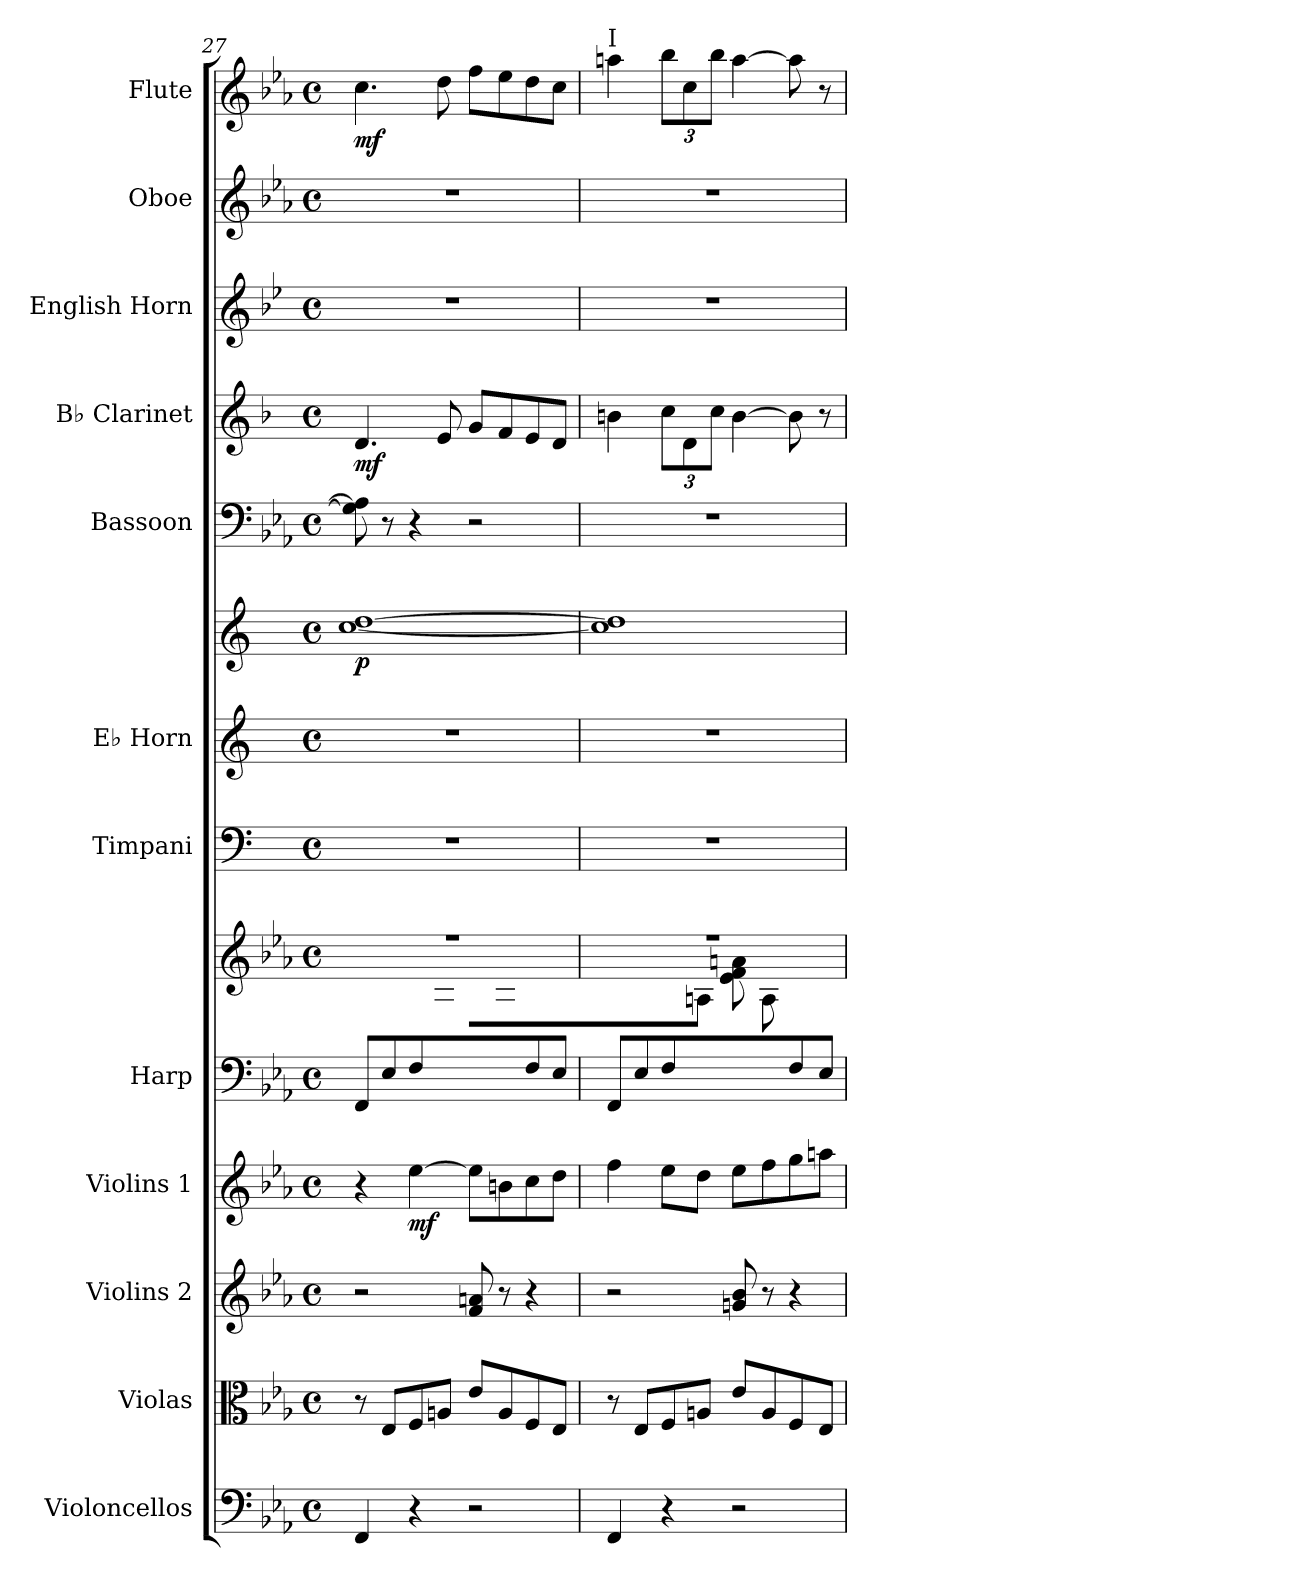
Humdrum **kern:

**kern	**kern	**kern	**kern	**dynam	**kern	**kern	**kern	**kern	**kern	**dynam	**kern	**kern	**dynam	**kern	**kern	**kern	**dynam
*part12	*part11	*part10	*part9	*part9	*part8	*part8	*part7	*part6	*part6	*part6	*part5	*part4	*part4	*part3	*part2	*part1	*part1
*staff14	*staff13	*staff12	*staff11	*staff11	*staff10	*staff9	*staff8	*staff7	*staff6	*staff6/7	*staff5	*staff4	*staff4	*staff3	*staff2	*staff1	*staff1
*I"Violoncellos	*I"Violas	*I"Violins 2	*I"Violins 1	*	*I"Harp	*	*I"Timpani	*I"E♭ Horn	*	*	*I"Bassoon	*I"B♭ Clarinet	*	*I"English Horn	*I"Oboe	*I"Flute	*
*I'Vlcs.	*I'Vlas.	*I'Vlns. 2	*I'Vlns. 1	*	*I'Hrp.	*	*I'Timp.	*I'E♭ Hn.	*	*	*I'Bsn.	*I'B♭ Cl.	*	*I'E. Hn.	*I'Ob.	*I'Fl.	*
*clefF4	*clefC3	*clefG2	*clefG2	*	*clefF4	*clefG2	*clefF4	*clefG2	*clefG2	*	*clefF4	*clefG2	*	*clefG2	*clefG2	*clefG2	*
*	*	*	*	*	*	*	*	*ITrd5c9	*ITrd5c9	*	*	*ITrd1c2	*	*ITrd4c7	*	*	*
*k[b-e-a-]	*k[b-e-a-]	*k[b-e-a-]	*k[b-e-a-]	*	*k[b-e-a-]	*k[b-e-a-]	*k[]	*k[b-e-a-]	*k[b-e-a-]	*	*k[b-e-a-]	*k[b-e-a-]	*	*k[b-e-a-]	*k[b-e-a-]	*k[b-e-a-]	*
*E-:	*E-:	*E-:	*E-:	*	*E-:	*E-:	*C:	*E-:	*E-:	*	*E-:	*E-:	*	*E-:	*E-:	*E-:	*
*M4/4	*M4/4	*M4/4	*M4/4	*	*M4/4	*M4/4	*M4/4	*M4/4	*M4/4	*	*M4/4	*M4/4	*	*M4/4	*M4/4	*M4/4	*
*met(c)	*met(c)	*met(c)	*met(c)	*	*met(c)	*met(c)	*met(c)	*met(c)	*met(c)	*	*met(c)	*met(c)	*	*met(c)	*met(c)	*met(c)	*
=27	=27	=27	=27	=27	=27	=27	=27	=27	=27	=27	=27	=27	=27	=27	=27	=27	=27
*	*	*	*	*	*	*^	*	*	*	*	*	*	*	*	*	*	*
!	!	!	!	!	!	!	!	!	!	!	!LO:DY:b	!	!	!LO:DY:b	!	!	!	!LO:DY:b
4FF/	8r	2r	4r	.	8FF/L	1r	4.ryy	1r	1r	[1e- [1f	p	8G-\] 8A-\]	4.c/	mf	1r	1r	4.cc\	mf
.	8E-/L	.	.	.	8E-/	.	.	.	.	.	.	8r	.	.	.	.	.	.
!	!	!	!	!LO:DY:b	!	!	!	!	!	!	!	!	!	!	!	!	!	!
4r	8F/	.	[4ee-\	mf	8F/	.	.	.	.	.	.	4r	.	.	.	.	.	.
.	8An/J	.	.	.	4.ryy	.	8An\J	.	.	.	.	.	8d/	.	.	.	8dd\	.
2r	8e-/L	8f/ 8an/	8ee-\L]	.	.	.	8e-\ 8f\ 8an\L	.	.	.	.	2r	8f/L	.	.	.	8ff\L	.
.	8A/	8r	8bn\	.	.	.	8A\	.	.	.	.	.	8e-/	.	.	.	8ee-\	.
.	8F/	4r	8cc\	.	8F/	.	4ryy	.	.	.	.	.	8d/	.	.	.	8dd\	.
.	8E-/J	.	8dd\J	.	8E-/J	.	.	.	.	.	.	.	8c/J	.	.	.	8cc\J	.
!!LO:PB:g=z
=28	=28	=28	=28	=28	=28	=28	=28	=28	=28	=28	=28	=28	=28	=28	=28	=28	=28	=28
!	!	!	!	!	!	!	!	!	!	!	!	!	!	!	!	!	!LO:TX:a:t=I	!
4FF/	8r	2r	4ff\	.	8FF/L	1r	4.ryy	1r	1r	1e-] 1f]	.	1r	4an\	.	1r	1r	4aan\	.
.	8E-/L	.	.	.	8E-/	.	.	.	.	.	.	.	.	.	.	.	.	.
*	*	*	*	*	*	*	*	*	*	*	*	*	*Xbrackettup	*	*	*	*Xbrackettup	*
4r	8F/	.	8ee-\L	.	8F/	.	.	.	.	.	.	.	12b-\L	.	.	.	12bb-\L	.
.	.	.	.	.	.	.	.	.	.	.	.	.	12c\	.	.	.	12cc\	.
.	8An/J	.	8dd\J	.	4.ryy	.	8An\J	.	.	.	.	.	.	.	.	.	.	.
.	.	.	.	.	.	.	.	.	.	.	.	.	12b-\J	.	.	.	12bb-\J	.
2r	8e-/L	8gn/ 8b-/	8ee-\L	.	.	.	8e-\ 8f\ 8an\L	.	.	.	.	.	[4a\	.	.	.	[4aa\	.
.	8A/	8r	8ff\	.	.	.	8A\	.	.	.	.	.	.	.	.	.	.	.
.	8F/	4r	8gg\	.	8F/	.	4ryy	.	.	.	.	.	8a\]	.	.	.	8aa\]	.
.	8E-/J	.	8aan\J	.	8E-/J	.	.	.	.	.	.	.	8r	.	.	.	8r	.
*	*	*	*	*	*	*v	*v	*	*	*	*	*	*	*	*	*	*	*
=	=	=	=	=	=	=	=	=	=	=	=	=	=	=	=	=	=
*-	*-	*-	*-	*-	*-	*-	*-	*-	*-	*-	*-	*-	*-	*-	*-	*-	*-
